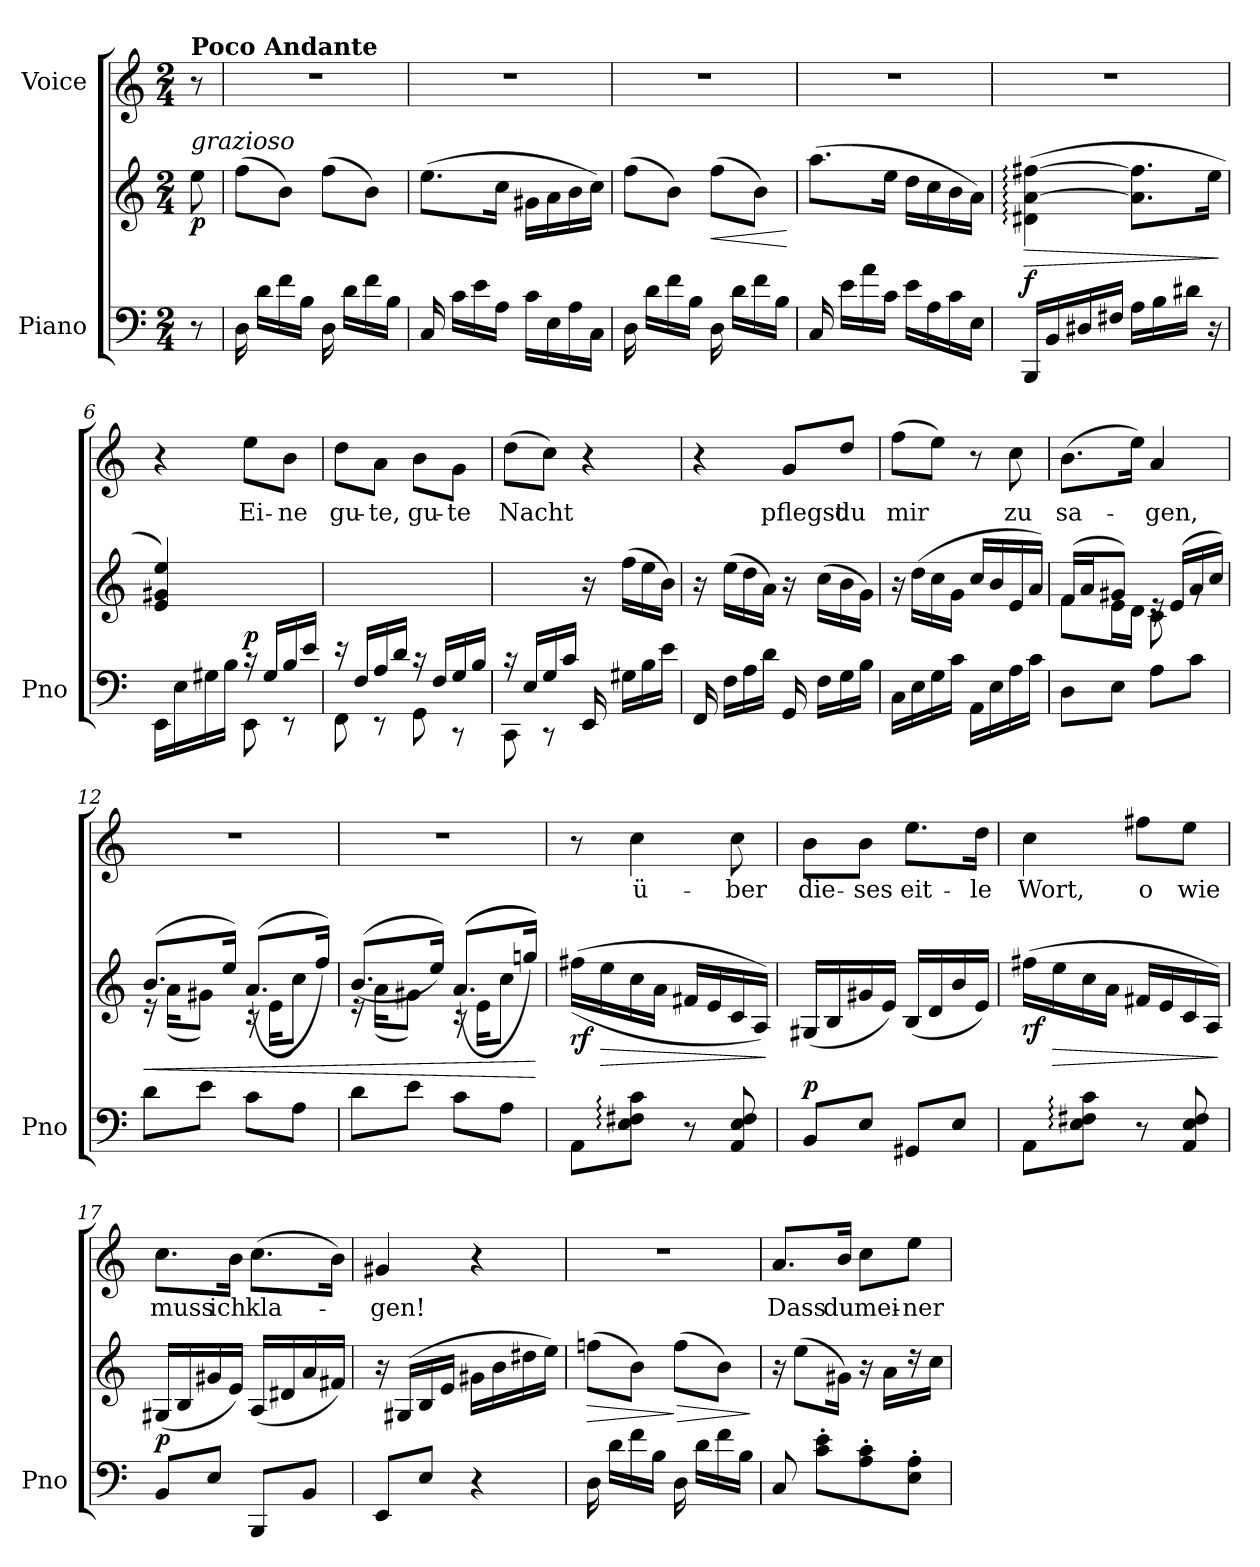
**kern	**kern	**dynam	**kern	**text
*part2	*part2	*part2	*part1	*part1
*staff3	*staff2	*staff2/3	*staff1	*staff1
*I"Piano	*	*	*I"Voice	*
*I'Pno	*	*	*	*
*clefF4	*clefG2	*	*clefG2	*
*k[]	*k[]	*	*k[]	*
*M2/4	*M2/4	*	*M2/4	*
=	=	=	=	=
!	!	!	!LO:TX:a:B:t=Poco Andante	!
!	!LO:TX:a:i:t=grazioso	!	!	!
!	!	!LO:DY:b	!	!
8r	8ee\	p	8r	.
=1	=1	=1	=1	=1
*^	*	*	*	*
16rFyy	16D\	(>8ff\L	.	2r	.
16d\LL	16ryy	.	.	.	.
16f\	8ryy	8b\J)	.	.	.
16B\JJ	.	.	.	.	.
16rFyy	16D\	(>8ff\L	.	.	.
16d\LL	16ryy	.	.	.	.
16f\	8ryy	8b\J)	.	.	.
16B\JJ	.	.	.	.	.
=2	=2	=2	=2	=2	=2
16C/	16ryy	(>8.ee\L	.	2r	.
16rAAAyy	16c\LL	.	.	.	.
8rCCyy	16e\	.	.	.	.
.	16A\JJ	16cc\Jk	.	.	.
4rFFFyy	16c\LL	16g#X\LL	.	.	.
.	16E\	16a\	.	.	.
.	16A\	16b\	.	.	.
.	16C\JJ	16cc\JJ)	.	.	.
=3	=3	=3	=3	=3	=3
16ryy	16D\	(>8ff\L	.	2r	.
16d\LL	16ryy	.	.	.	.
16f\	8ryy	8b\J)	.	.	.
16B\JJ	.	.	.	.	.
!	!	!	!LO:HP:b	!	!
16ryy	16D\	(>8ff\L	<	.	.
16d\LL	16ryy	.	.	.	.
16f\	8ryy	8b\J)	.	.	.
16B\JJ	.	.	.	.	.
*v	*v	*	*	*	*
.	.	[	.	.
=4	=4	=4	=4	=4
*^	*	*	*	*
16C/	16ryy	(>8.aa\L	.	2r	.
16rAAAyy	16e\LL	.	.	.	.
8rCCyy	16a\	.	.	.	.
.	16c\JJ	16ee\Jk	.	.	.
4rAAAyy	16e\LL	16dd\LL	.	.	.
.	16A\	16cc\	.	.	.
.	16c\	16b\	.	.	.
.	16E\JJ	16a\JJ)	.	.	.
!!LO:LB:g=z
=5	=5	=5	=5	=5	=5
!	!	!	!LO:HP:b	!	!
!	!	!	!LO:DY:n=1:a=2	!	!
*v	*v	*	*	*	*
16BBB/LL	(>4d#X\: [4a\: [4ff#X\:	> f	2r	.
16BB/	.	.	.	.
16D#X/	.	.	.	.
16F#X/JJ	.	.	.	.
16A\LL	8.a\] 8.ff#\]L	.	.	.
16B\	.	.	.	.
16d#X\JJ	.	.	.	.
16r	16ee\Jk	.	.	.
.	.	]	.	.
=6	=6	=6	=6	=6
*^	*	*	*	*
16EE\LL	4ryy	4e/ 4g#X/ 4ee/)	.	4r	.
16E\	.	.	.	.	.
16G#X\	.	.	.	.	.
16B\JJ	.	.	.	.	.
!	!	!	!LO:DY:a=2	!	!LO:LY:b
16r	8EE\	4ryy	p	8ee\L	Ei-
16G#/LL	.	.	.	.	.
!	!	!	!	!	!LO:LY:b
16B/	8r	.	.	8b\J	-ne
16e/JJ	.	.	.	.	.
=7	=7	=7	=7	=7	=7
!	!	!	!	!	!LO:LY:b
16r	8FF\	2ryy	.	8dd\L	gu-
16F/LL	.	.	.	.	.
!	!	!	!	!	!LO:LY:b
16A/	8r	.	.	8a\J	-te,
16d/JJ	.	.	.	.	.
!	!	!	!	!	!LO:LY:b
16r	8GG\	.	.	8b\L	gu-
16F/LL	.	.	.	.	.
!	!	!	!	!	!LO:LY:b
16G/	8r	.	.	8g\J	-te
16B/JJ	.	.	.	.	.
=8	=8	=8	=8	=8	=8
!	!	!	!	!	!LO:LY:b
16r	8CC\	4ryy	.	(>8dd\L	Nacht
16E/LL	.	.	.	.	.
16G/	8r	.	.	8cc\J)	.
16c/JJ	.	.	.	.	.
16ryy	16EE/	16r	.	4r	.
16G#X\LL	8.ryy	(>16ff\LL	.	.	.
16B\	.	16ee\	.	.	.
16e\JJ	.	16b\JJ)	.	.	.
=9	=9	=9	=9	=9	=9
16ryy	16FF/	16r	.	4r	.
16F\LL	16ryy	(>16ee\LL	.	.	.
16A\	8ryy	16dd\	.	.	.
16d\JJ	.	16a\JJ)	.	.	.
!	!	!	!	!	!LO:LY:b
16ryy	16GG/	16r	.	8g/L	pflegst
16F\LL	16ryy	(>16cc\LL	.	.	.
!	!	!	!	!	!LO:LY:b
16G\	8ryy	16b\	.	8dd/J	du
16B\JJ	.	16g\JJ)	.	.	.
*v	*v	*	*	*	*
!!LO:LB:g=z
=10	=10	=10	=10	=10
!	!	!	!	!LO:LY:b
16C\LL	16r	.	(>8ff\L	mir
16E\	(>16dd\LL	.	.	.
16G\	16cc\	.	8ee\J)	.
16c\JJ	16g\JJ	.	.	.
16AA\LL	16cc/LL	.	8r	.
16E\	16b/	.	.	.
!	!	!	!	!LO:LY:b
16A\	16e/	.	8cc\	zu
16c\JJ	16a/JJ)	.	.	.
=11	=11	=11	=11	=11
*	*^	*	*	*
!	!	!	!	!	!LO:LY:b
8D\L	(>16f/LL	8f\L	.	(>8.b\L	sa-
.	16a/J	.	.	.	.
8E\J	8g#X/J)	16e\L	.	.	.
.	.	16d\JJ	.	16ee\Jk)	.
!	!	!	!	!	!LO:LY:b
8A\L	16re	8c\	.	4a/	gen,
.	(>16e/LL	.	.	.	.
8c\J	16a/	8rg	.	.	.
.	16cc/JJ)	.	.	.	.
=12	=12	=12	=12	=12	=12
!	!	!	!LO:HP:b	!	!
8d\L	(>8.b/L	16r	<	2r	.
.	.	(<16a\KL	.	.	.
8e\J	.	8g#X\J)	.	.	.
.	16ee/Jk)	.	.	.	.
8c\L	(>(>8.a/L	16r	.	.	.
.	.	(<16e\KL	.	.	.
8A\J	.	8cc\J)	.	.	.
.	16ff/Jk))	.	.	.	.
=13	=13	=13	=13	=13	=13
8d\L	(>(>8.b/L	16r	.	2r	.
.	.	(<16a\KL	.	.	.
8e\J	.	8g#X\J)	.	.	.
.	16ee/Jk))	.	.	.	.
8c\L	(>(>(>8.a/L	16r	.	.	.
.	.	(<16e\KL	.	.	.
8A\J	.	8cc\J)	.	.	.
.	16ggn/Jk)))	.	.	.	.
*	*v	*v	*	*	*
.	.	[	.	.
=14	=14	=14	=14	=14
!	!	!LO:DY:b	!	!
8AA\L	(>(>16ff#X\LL	rf	8r	.
!	!	!LO:HP:b	!	!
.	16ee\	>	.	.
!	!	!	!	!LO:LY:b
8E\: 8F#X\: 8c\:J	16cc\	.	4cc\	ü-
.	16a\JJ	.	.	.
8r	16f#X/LL	.	.	.
.	16e/	.	.	.
!	!	!	!	!LO:LY:b
8AA/ 8E/ 8F#/	16c/	.	8cc\	-ber
.	16A/JJ))	.	.	.
.	.	]	.	.
!!LO:LB:g=z
=15	=15	=15	=15	=15
!	!	!LO:DY:a=2	!	!LO:LY:b
8BB/L	(<16G#X/LL	p	8b\L	die-
.	16B/	.	.	.
!	!	!	!	!LO:LY:b
8E/J	16g#X/	.	8b\J	-ses
.	16e/JJ)	.	.	.
!	!	!	!	!LO:LY:b
8GG#X/L	(<16B/LL	.	8.ee\L	eit-
.	16d/	.	.	.
8E/J	16b/	.	.	.
!	!	!	!	!LO:LY:b
.	16e/JJ)	.	16dd\Jk	-le
=16	=16	=16	=16	=16
!	!	!LO:DY:b	!	!LO:LY:b
8AA\L	(>16ff#X\LL	rf	4cc\	Wort,
!	!	!LO:HP:b	!	!
.	16ee\	>	.	.
8E\: 8F#X\: 8c\:J	16cc\	.	.	.
.	16a\JJ	.	.	.
!	!	!	!	!LO:LY:b
8r	16f#X/LL	.	8ff#X\L	o
.	16e/	.	.	.
!	!	!	!	!LO:LY:b
8AA/ 8E/ 8F#/	16c/	.	8ee\J	wie
.	16A/JJ)	.	.	.
.	.	]	.	.
=17	=17	=17	=17	=17
!	!	!LO:DY:a=2	!	!LO:LY:b
8BB/L	(<16G#X/LL	p	8.cc\L	muss
.	16B/	.	.	.
8E/J	16g#X/	.	.	.
!	!	!	!	!LO:LY:b
.	16e/JJ)	.	16b\Jk	ich
!	!	!	!	!LO:LY:b
8BBB/L	(<16A/LL	.	(>8.cc\L	kla-
.	16d#X/	.	.	.
8BB/J	16a/	.	.	.
.	16f#X/JJ)	.	16b\Jk)	.
=18	=18	=18	=18	=18
!	!	!	!	!LO:LY:b
8EE/L	16r	.	4g#X/	gen!
.	(>16G#X/LL	.	.	.
8E/J	16B/	.	.	.
.	16e/JJ	.	.	.
4r	16g#X\LL	.	4r	.
.	16b\	.	.	.
.	16dd#X\	.	.	.
.	16ee\JJ)	.	.	.
=19	=19	=19	=19	=19
*^	*	*	*	*
!	!	!	!LO:HP:b	!	!
16ryy	16D\	(>8ffn\L	>	2r	.
16d\LL	16ryy	.	.	.	.
16f\	8ryy	8b\J)	.	.	.
16B\JJ	.	.	.	.	.
!	!	!	!LO:HP:n=1:b	!	!
16ryy	16D\	(>8ff\L	] >	.	.
16d\LL	16ryy	.	.	.	.
16f\	8ryy	8b\J)	.	.	.
16B\JJ	.	.	.	.	.
*v	*v	*	*	*	*
.	.	]	.	.
!!LO:PB:g=z
=20	=20	=20	=20	=20
!	!	!	!	!LO:LY:b
8C/	16r	.	8.a/L	Dass
.	(>8ee\L	.	.	.
8c\' 8e\'L	.	.	.	.
!	!	!	!	!LO:LY:b
.	16g#X\Jk)	.	16b/Jk	du
!	!	!	!	!LO:LY:b
8A\' 8c\'	16r	.	8cc\L	mei-
.	16a\LL	.	.	.
!	!	!	!	!LO:LY:b
8E\' 8A\'J	16r	.	8ee\J	-ner
.	16cc\JJ	.	.	.
=	=	=	=	=
*-	*-	*-	*-	*-
